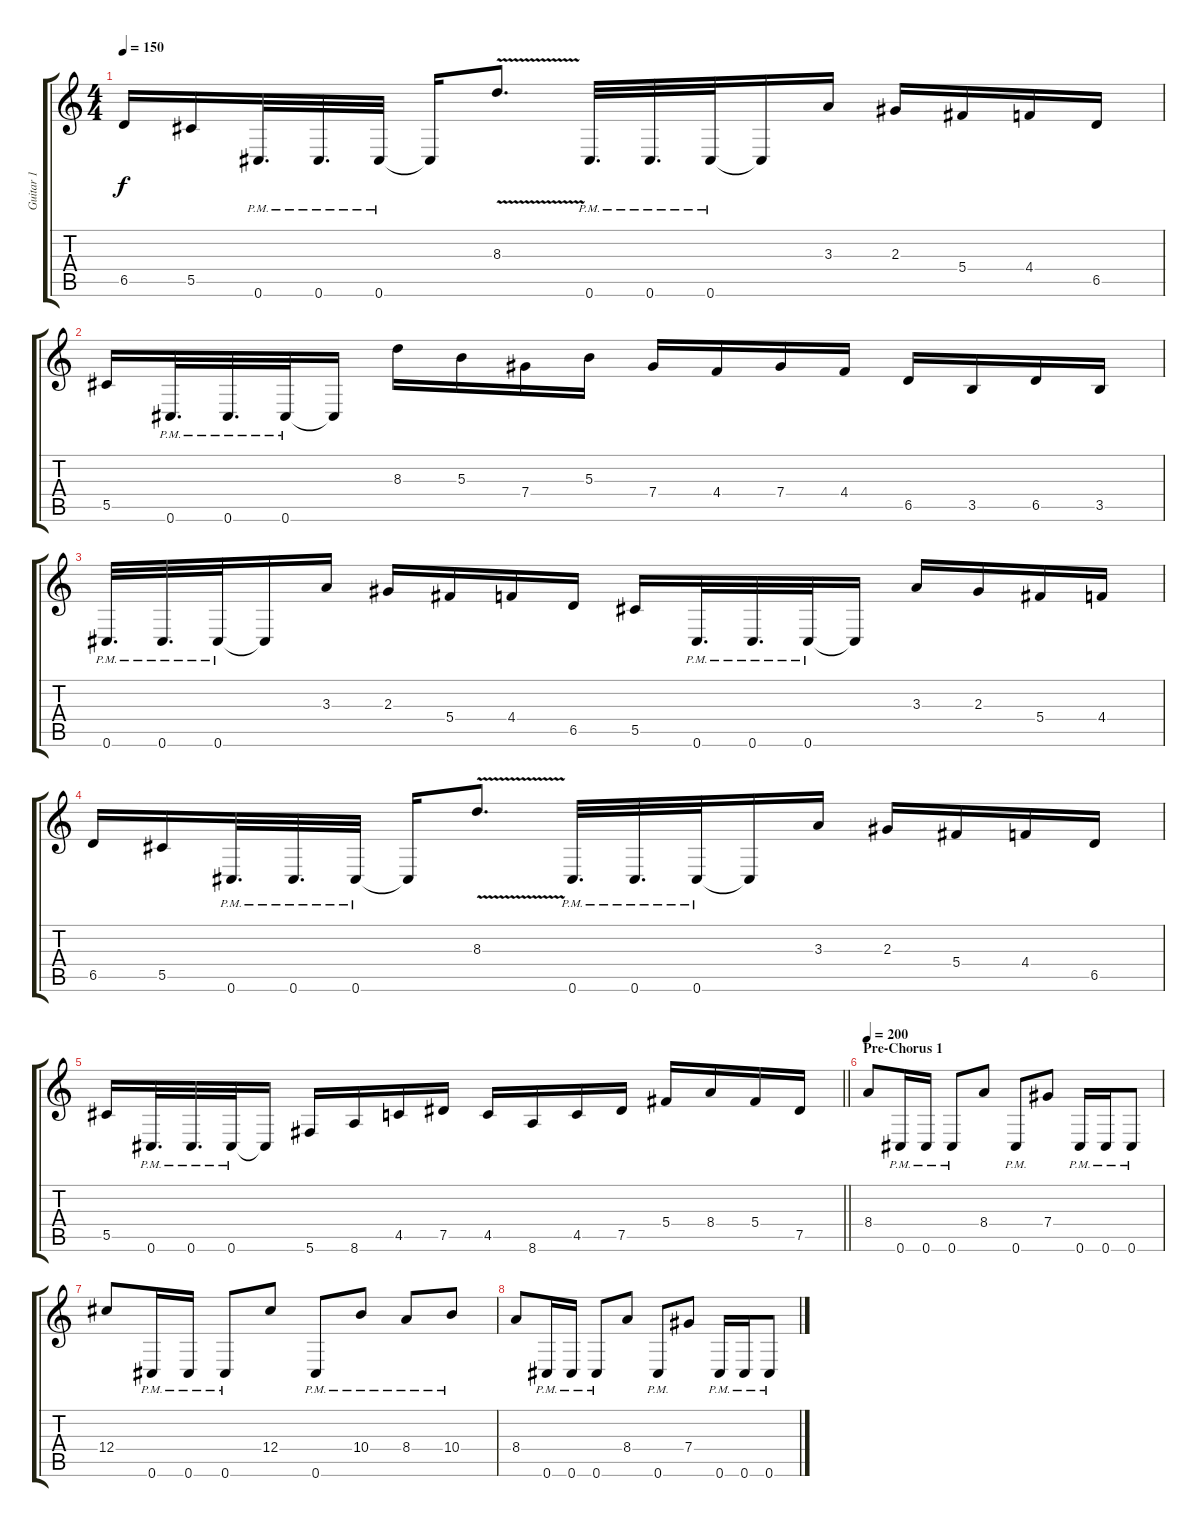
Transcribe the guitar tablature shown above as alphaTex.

\track ("Guitar 1" "Guitar 1") {instrument distortionguitar}
\staff {score tabs}
\tuning (Eb4 Bb3 Gb3 Db3 Ab2 Db2) {hide}
\ts (4 4)
\tempo 150
\clef g2
\ks c
6.5.16{dy f} 5.5.16 0.6{pm}.32{d} 0.6{pm}.32{d} 0.6{pm}.32 0.6{t}.16 8.3{v}.8{d} 0.6{pm}.32{d} 0.6{pm}.32{d} 0.6{pm}.32 0.6{t}.16 3.3.16 2.3.16 5.4.16 4.4.16 6.5.16 |
5.5.16 0.6{pm}.32{d} 0.6{pm}.32{d} 0.6{pm}.32 0.6{t}.16 8.3.16 5.3.16 7.4.16 5.3.16 7.4.16 4.4.16 7.4.16 4.4.16 6.5.16 3.5.16 6.5.16 3.5.16 |
0.6{pm}.32{d} 0.6{pm}.32{d} 0.6{pm}.32 0.6{t}.16 3.3.16 2.3.16 5.4.16 4.4.16 6.5.16 5.5.16 0.6{pm}.32{d} 0.6{pm}.32{d} 0.6{pm}.32 0.6{t}.16 3.3.16 2.3.16 5.4.16 4.4.16 |
6.5.16 5.5.16 0.6{pm}.32{d} 0.6{pm}.32{d} 0.6{pm}.32 0.6{t}.16 8.3{v}.8{d} 0.6{pm}.32{d} 0.6{pm}.32{d} 0.6{pm}.32 0.6{t}.16 3.3.16 2.3.16 5.4.16 4.4.16 6.5.16 |
\barLineRight lightlight
5.5.16 0.6{pm}.32{d} 0.6{pm}.32{d} 0.6{pm}.32 0.6{t}.16 5.6.16 8.6.16 4.5.16 7.5.16 4.5.16 8.6.16 4.5.16 7.5.16 5.4.16 8.4.16 5.4.16 7.5.16 |
\section ("" "Pre-Chorus 1")
\tempo 200
8.4.8 0.6{pm}.16 0.6{pm}.16 0.6{pm}.8 8.4.8 0.6{pm}.8 7.4.8 0.6{pm}.16 0.6{pm}.16 0.6{pm}.8 |
12.4.8 0.6{pm}.16 0.6{pm}.16 0.6{pm}.8 12.4.8 0.6{pm}.8 10.4{pm}.8 8.4{pm}.8 10.4{pm}.8 |
8.4.8 0.6{pm}.16 0.6{pm}.16 0.6{pm}.8 8.4.8 0.6{pm}.8 7.4.8 0.6{pm}.16 0.6{pm}.16 0.6{pm}.8
